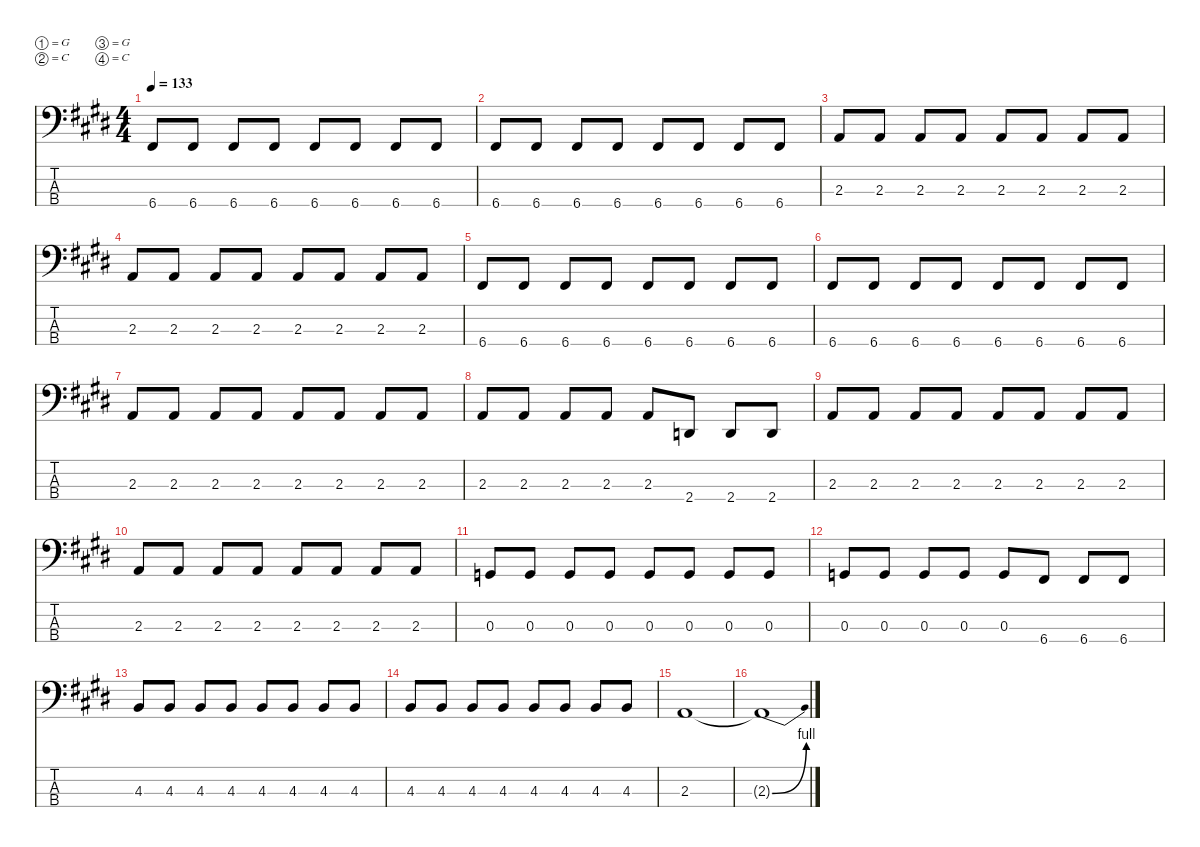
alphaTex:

\defaultSystemsLayout 4
\hideDynamics
\bracketExtendMode nobrackets
\singleTrackTrackNamePolicy hidden
\multiTrackTrackNamePolicy hidden
\firstSystemTrackNameMode fullname
\firstSystemTrackNameOrientation horizontal
\otherSystemsTrackNameOrientation horizontal
\track ("Brian Waddell" "el.bs.") {instrument electricbasspick}
\staff {score tabs}
\tuning (G2 C2 G1 C1)
\ts (4 4)
\tempo 133
\clef f4
\ks e
6.4{acc #}.8{dy f beam Up} 6.4{acc #}.8{beam Up} 6.4{acc #}.8{beam Up} 6.4{acc #}.8{beam Up} 6.4{acc #}.8{beam Up} 6.4{acc #}.8{beam Up} 6.4{acc #}.8{beam Up} 6.4{acc #}.8{beam Up} |
6.4{acc #}.8{beam Up} 6.4{acc #}.8{beam Up} 6.4{acc #}.8{beam Up} 6.4{acc #}.8{beam Up} 6.4{acc #}.8{beam Up} 6.4{acc #}.8{beam Up} 6.4{acc #}.8{beam Up} 6.4{acc #}.8{beam Up} |
2.3{acc forcenatural}.8{beam Up} 2.3{acc forcenatural}.8{beam Up} 2.3{acc forcenatural}.8{beam Up} 2.3{acc forcenatural}.8{beam Up} 2.3{acc forcenatural}.8{beam Up} 2.3{acc forcenatural}.8{beam Up} 2.3{acc forcenatural}.8{beam Up} 2.3{acc forcenatural}.8{beam Up} |
2.3{acc forcenatural}.8{beam Up} 2.3{acc forcenatural}.8{beam Up} 2.3{acc forcenatural}.8{beam Up} 2.3{acc forcenatural}.8{beam Up} 2.3{acc forcenatural}.8{beam Up} 2.3{acc forcenatural}.8{beam Up} 2.3{acc forcenatural}.8{beam Up} 2.3{acc forcenatural}.8{beam Up} |
6.4{acc #}.8{beam Up} 6.4{acc #}.8{beam Up} 6.4{acc #}.8{beam Up} 6.4{acc #}.8{beam Up} 6.4{acc #}.8{beam Up} 6.4{acc #}.8{beam Up} 6.4{acc #}.8{beam Up} 6.4{acc #}.8{beam Up} |
6.4{acc #}.8{beam Up} 6.4{acc #}.8{beam Up} 6.4{acc #}.8{beam Up} 6.4{acc #}.8{beam Up} 6.4{acc #}.8{beam Up} 6.4{acc #}.8{beam Up} 6.4{acc #}.8{beam Up} 6.4{acc #}.8{beam Up} |
2.3{acc forcenatural}.8{beam Up} 2.3{acc forcenatural}.8{beam Up} 2.3{acc forcenatural}.8{beam Up} 2.3{acc forcenatural}.8{beam Up} 2.3{acc forcenatural}.8{beam Up} 2.3{acc forcenatural}.8{beam Up} 2.3{acc forcenatural}.8{beam Up} 2.3{acc forcenatural}.8{beam Up} |
2.3{acc forcenatural}.8{beam Up} 2.3{acc forcenatural}.8{beam Up} 2.3{acc forcenatural}.8{beam Up} 2.3{acc forcenatural}.8{beam Up} 2.3{acc forcenatural}.8{beam Up} 2.4{acc forcenatural}.8{beam Up} 2.4{acc forcenatural}.8{beam Up} 2.4{acc forcenatural}.8{beam Up} |
2.3{acc forcenatural}.8{beam Up} 2.3{acc forcenatural}.8{beam Up} 2.3{acc forcenatural}.8{beam Up} 2.3{acc forcenatural}.8{beam Up} 2.3{acc forcenatural}.8{beam Up} 2.3{acc forcenatural}.8{beam Up} 2.3{acc forcenatural}.8{beam Up} 2.3{acc forcenatural}.8{beam Up} |
2.3{acc forcenatural}.8{beam Up} 2.3{acc forcenatural}.8{beam Up} 2.3{acc forcenatural}.8{beam Up} 2.3{acc forcenatural}.8{beam Up} 2.3{acc forcenatural}.8{beam Up} 2.3{acc forcenatural}.8{beam Up} 2.3{acc forcenatural}.8{beam Up} 2.3{acc forcenatural}.8{beam Up} |
0.3{acc forcenatural}.8{beam Up} 0.3{acc forcenatural}.8{beam Up} 0.3{acc forcenatural}.8{beam Up} 0.3{acc forcenatural}.8{beam Up} 0.3{acc forcenatural}.8{beam Up} 0.3{acc forcenatural}.8{beam Up} 0.3{acc forcenatural}.8{beam Up} 0.3{acc forcenatural}.8{beam Up} |
0.3{acc forcenatural}.8{beam Up} 0.3{acc forcenatural}.8{beam Up} 0.3{acc forcenatural}.8{beam Up} 0.3{acc forcenatural}.8{beam Up} 0.3{acc forcenatural}.8{beam Up} 6.4{acc #}.8{beam Up} 6.4{acc #}.8{beam Up} 6.4{acc #}.8{beam Up} |
4.3{acc forcenatural}.8{beam Up} 4.3{acc forcenatural}.8{beam Up} 4.3{acc forcenatural}.8{beam Up} 4.3{acc forcenatural}.8{beam Up} 4.3{acc forcenatural}.8{beam Up} 4.3{acc forcenatural}.8{beam Up} 4.3{acc forcenatural}.8{beam Up} 4.3{acc forcenatural}.8{beam Up} |
4.3{acc forcenatural}.8{beam Up} 4.3{acc forcenatural}.8{beam Up} 4.3{acc forcenatural}.8{beam Up} 4.3{acc forcenatural}.8{beam Up} 4.3{acc forcenatural}.8{beam Up} 4.3{acc forcenatural}.8{beam Up} 4.3{acc forcenatural}.8{beam Up} 4.3{acc forcenatural}.8{beam Up} |
2.3{acc forcenatural}.1{beam Up} |
2.3{be (bend 0 0 60 4) t acc forcenatural}.1{beam Up}
